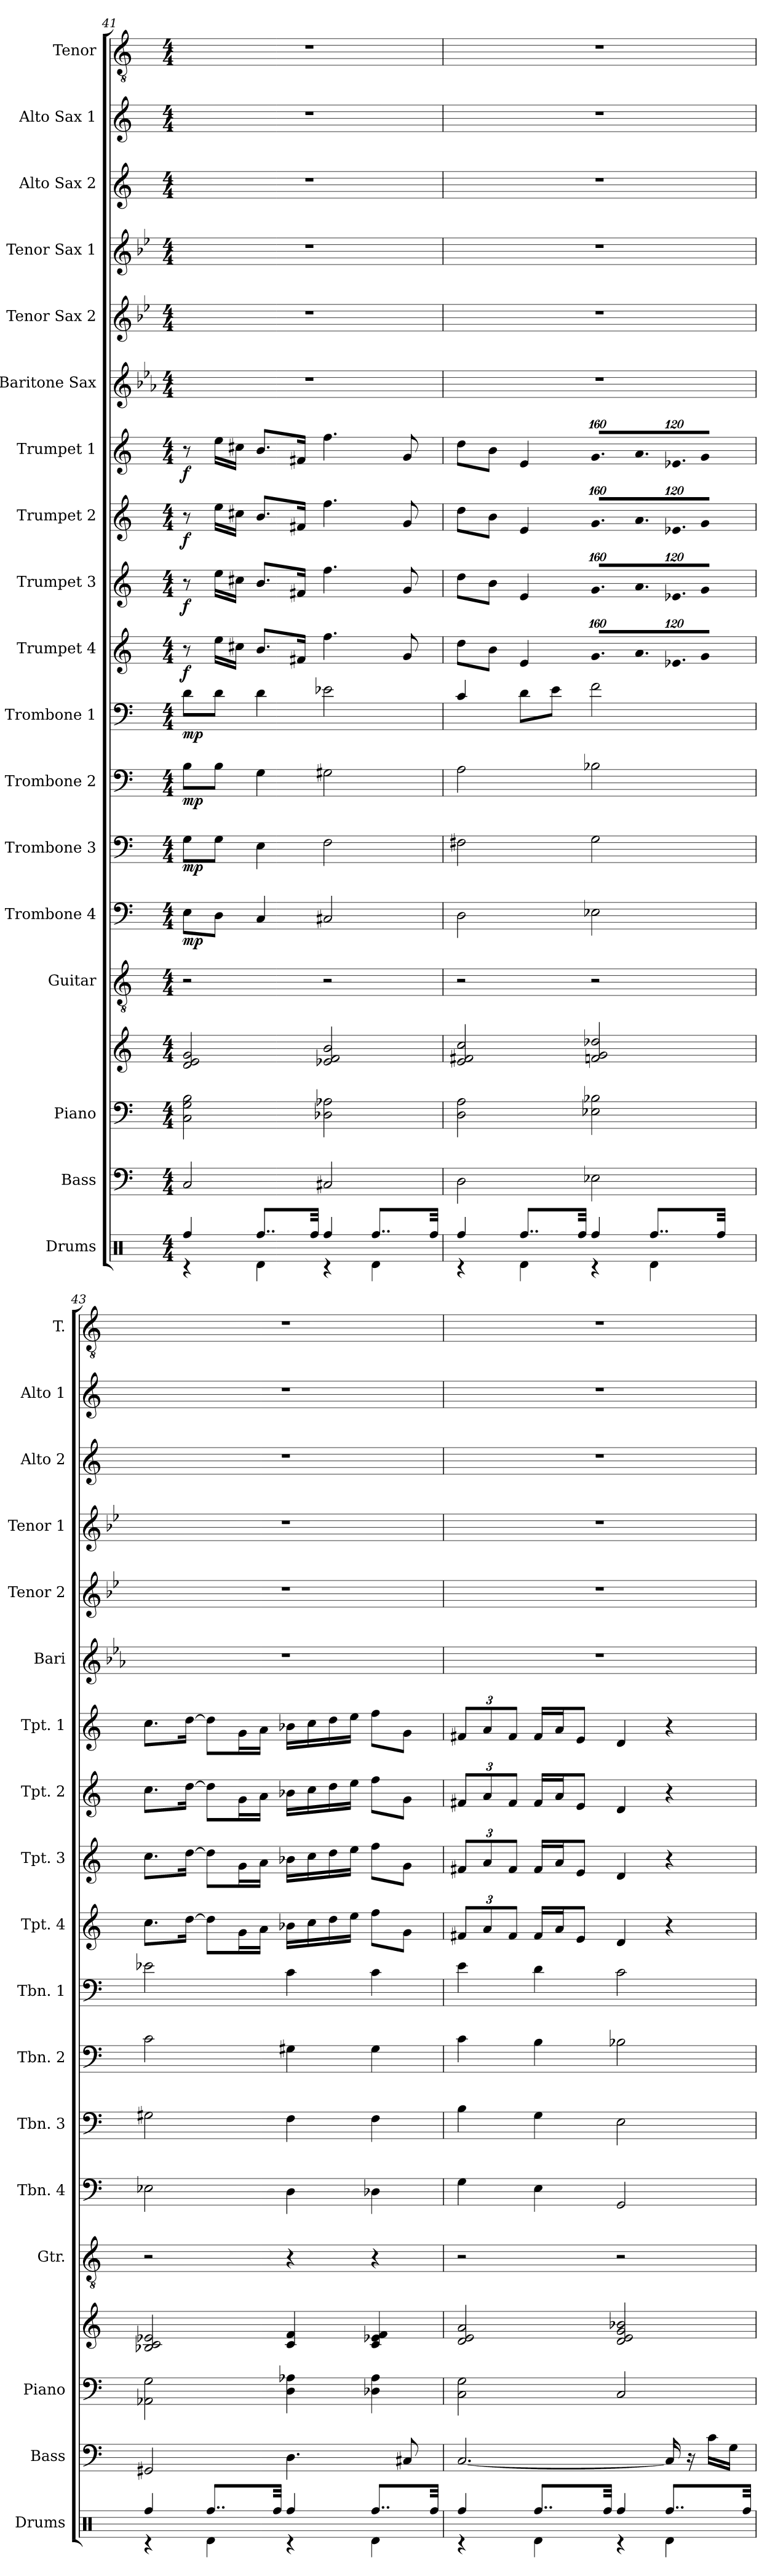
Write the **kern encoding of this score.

**kern	**kern	**kern	**kern	**kern	**kern	**dynam	**kern	**dynam	**kern	**dynam	**kern	**dynam	**kern	**dynam	**kern	**dynam	**kern	**dynam	**kern	**dynam	**kern	**kern	**kern	**kern	**kern	**kern
*part18	*part17	*part16	*part16	*part15	*part14	*part14	*part13	*part13	*part12	*part12	*part11	*part11	*part10	*part10	*part9	*part9	*part8	*part8	*part7	*part7	*part6	*part5	*part4	*part3	*part2	*part1
*staff19	*staff18	*staff17	*staff16	*staff15	*staff14	*staff14	*staff13	*staff13	*staff12	*staff12	*staff11	*staff11	*staff10	*staff10	*staff9	*staff9	*staff8	*staff8	*staff7	*staff7	*staff6	*staff5	*staff4	*staff3	*staff2	*staff1
*I"Drums	*I"Bass	*I"Piano	*	*I"Guitar	*I"Trombone 4	*	*I"Trombone 3	*	*I"Trombone 2	*	*I"Trombone 1	*	*I"Trumpet 4	*	*I"Trumpet 3	*	*I"Trumpet 2	*	*I"Trumpet 1	*	*I"Baritone Sax	*I"Tenor Sax 2	*I"Tenor Sax 1	*I"Alto Sax 2	*I"Alto Sax 1	*I"Tenor
*I'Drums	*I'Bass	*I'Piano	*	*I'Gtr.	*I'Tbn. 4	*	*I'Tbn. 3	*	*I'Tbn. 2	*	*I'Tbn. 1	*	*I'Tpt. 4	*	*I'Tpt. 3	*	*I'Tpt. 2	*	*I'Tpt. 1	*	*I'Bari	*I'Tenor 2	*I'Tenor 1	*I'Alto 2	*I'Alto 1	*I'T.
*clefX	*clefF4	*clefF4	*clefG2	*clefGv2	*clefF4	*	*clefF4	*	*clefF4	*	*clefF4	*	*clefG2	*	*clefG2	*	*clefG2	*	*clefG2	*	*clefG2	*clefG2	*clefG2	*clefG2	*clefG2	*clefGv2
*	*ITrd7c12	*	*	*	*	*	*	*	*	*	*	*	*ITrd1c2	*	*ITrd1c2	*	*ITrd1c2	*	*ITrd1c2	*	*ITrd12c21	*ITrd8c14	*ITrd8c14	*ITrd5c9	*ITrd5c9	*
*k[]	*k[]	*k[]	*k[]	*k[]	*k[]	*	*k[]	*	*k[]	*	*k[]	*	*k[b-e-]	*	*k[b-e-]	*	*k[b-e-]	*	*k[b-e-]	*	*k[b-e-a-]	*k[b-e-]	*k[b-e-]	*k[b-e-a-]	*k[b-e-a-]	*k[]
*M4/4	*M4/4	*M4/4	*M4/4	*M4/4	*M4/4	*	*M4/4	*	*M4/4	*	*M4/4	*	*M4/4	*	*M4/4	*	*M4/4	*	*M4/4	*	*M4/4	*M4/4	*M4/4	*M4/4	*M4/4	*M4/4
=41	=41	=41	=41	=41	=41	=41	=41	=41	=41	=41	=41	=41	=41	=41	=41	=41	=41	=41	=41	=41	=41	=41	=41	=41	=41	=41
*^	*	*	*	*	*	*	*	*	*	*	*	*	*	*	*	*	*	*	*	*	*	*	*	*	*	*
!	!	!	!	!	!	!	!LO:DY:b	!	!LO:DY:b	!	!LO:DY:b	!	!LO:DY:b	!	!LO:DY:b	!	!LO:DY:b	!	!LO:DY:b	!	!LO:DY:b	!	!	!	!	!	!
4Rff/	4r	2CC/	2C\ 2G\ 2B\	2d/ 2e/ 2g/	2r	8E\L	mp	8G\L	mp	8B\L	mp	8d\L	mp	8r	f	8r	f	8r	f	8r	f	1r	1r	1r	1r	1r	1r
.	.	.	.	.	.	8D\J	.	8G\J	.	8B\J	.	8d\J	.	16dd\LL	.	16dd\LL	.	16dd\LL	.	16dd\LL	.	.	.	.	.	.	.
.	.	.	.	.	.	.	.	.	.	.	.	.	.	16bn\JJ	.	16bn\JJ	.	16bn\JJ	.	16bn\JJ	.	.	.	.	.	.	.
8..Rff/L	4Rd\	.	.	.	.	4C/	.	4E\	.	4G\	.	4d\	.	8.a/L	.	8.a/L	.	8.a/L	.	8.a/L	.	.	.	.	.	.	.
.	.	.	.	.	.	.	.	.	.	.	.	.	.	16en/Jk	.	16en/Jk	.	16en/Jk	.	16en/Jk	.	.	.	.	.	.	.
32Rff/Jkk	.	.	.	.	.	.	.	.	.	.	.	.	.	.	.	.	.	.	.	.	.	.	.	.	.	.	.
4Rff/	4r	2CC#X/	2D-X\ 2A-X\	2e-X/ 2f/ 2b/	2r	2C#X/	.	2F\	.	2G#X\	.	2e-X\	.	4.ee-\	.	4.ee-\	.	4.ee-\	.	4.ee-\	.	.	.	.	.	.	.
8..Rff/L	4Rd\	.	.	.	.	.	.	.	.	.	.	.	.	.	.	.	.	.	.	.	.	.	.	.	.	.	.
.	.	.	.	.	.	.	.	.	.	.	.	.	.	8f/	.	8f/	.	8f/	.	8f/	.	.	.	.	.	.	.
32Rff/Jkk	.	.	.	.	.	.	.	.	.	.	.	.	.	.	.	.	.	.	.	.	.	.	.	.	.	.	.
!!LO:PB:g=z
=42	=42	=42	=42	=42	=42	=42	=42	=42	=42	=42	=42	=42	=42	=42	=42	=42	=42	=42	=42	=42	=42	=42	=42	=42	=42	=42	=42
*	*	*	*	*	*	*	*	*	*	*	*	*^	*	*	*	*	*	*	*	*	*	*	*	*	*	*	*
4Rff/	4r	2DD\	2D\ 2A\	2e/ 2f#X/ 2cc/	2r	2D\	.	2F#X\	.	2A\	.	4c/	4ryy	.	8cc\L	.	8cc\L	.	8cc\L	.	8cc\L	.	1r	1r	1r	1r	1r	1r
.	.	.	.	.	.	.	.	.	.	.	.	.	.	.	8a\J	.	8a\J	.	8a\J	.	8a\J	.	.	.	.	.	.	.
8..Rff/L	4Rd\	.	.	.	.	.	.	.	.	.	.	4ryy	8d\L	.	4d/	.	4d/	.	4d/	.	4d/	.	.	.	.	.	.	.
.	.	.	.	.	.	.	.	.	.	.	.	.	8e\J	.	.	.	.	.	.	.	.	.	.	.	.	.	.	.
32Rff/Jkk	.	.	.	.	.	.	.	.	.	.	.	.	.	.	.	.	.	.	.	.	.	.	.	.	.	.	.	.
*	*	*	*	*	*	*	*	*	*	*	*	*	*	*	*Xbrackettup	*	*	*	*	*	*	*	*	*	*	*	*	*
!	!	!	!	!	!	!	!	!	!	!	!	!	!	!	!LO:N:vis=4.	!	!	!	!	!	!	!	!	!	!	!	!	!
*	*	*	*	*	*	*	*	*	*	*	*	*	*	*	*	*	*Xbrackettup	*	*	*	*	*	*	*	*	*	*	*
!	!	!	!	!	!	!	!	!	!	!	!	!	!	!	!	!	!LO:N:vis=4.	!	!	!	!	!	!	!	!	!	!	!
*	*	*	*	*	*	*	*	*	*	*	*	*	*	*	*	*	*	*	*Xbrackettup	*	*	*	*	*	*	*	*	*
!	!	!	!	!	!	!	!	!	!	!	!	!	!	!	!	!	!	!	!LO:N:vis=4.	!	!	!	!	!	!	!	!	!
*	*	*	*	*	*	*	*	*	*	*	*	*	*	*	*	*	*	*	*	*	*Xbrackettup	*	*	*	*	*	*	*
!	!	!	!	!	!	!	!	!	!	!	!	!	!	!	!	!	!	!	!	!	!LO:N:vis=4.	!	!	!	!	!	!	!
4Rff/	4r	2EE-X\	2E-X\ 2B-X\	2fn/ 2g/ 2dd-X/	2r	2E-X\	.	2G\	.	2B-X\	.	2ryy	2f\	.	640%137f/L	.	640%137f/L	.	640%137f/L	.	640%137f/L	.	.	.	.	.	.	.
!	!	!	!	!	!	!	!	!	!	!	!	!	!	!	!LO:N:vis=16.	!	!LO:N:vis=16.	!	!LO:N:vis=16.	!	!LO:N:vis=16.	!	!	!	!	!	!	!
.	.	.	.	.	.	.	.	.	.	.	.	.	.	.	960%103g/L	.	960%103g/L	.	960%103g/L	.	960%103g/L	.	.	.	.	.	.	.
8..Rff/L	4Rd\	.	.	.	.	.	.	.	.	.	.	.	.	.	.	.	.	.	.	.	.	.	.	.	.	.	.	.
!	!	!	!	!	!	!	!	!	!	!	!	!	!	!	!LO:N:vis=16.	!	!LO:N:vis=16.	!	!LO:N:vis=16.	!	!LO:N:vis=16.	!	!	!	!	!	!	!
.	.	.	.	.	.	.	.	.	.	.	.	.	.	.	960%103d-X/	.	960%103d-X/	.	960%103d-X/	.	960%103d-X/	.	.	.	.	.	.	.
!	!	!	!	!	!	!	!	!	!	!	!	!	!	!	!LO:N:vis=16	!	!LO:N:vis=16	!	!LO:N:vis=16	!	!LO:N:vis=16	!	!	!	!	!	!	!
.	.	.	.	.	.	.	.	.	.	.	.	.	.	.	1920%137f/JJ	.	1920%137f/JJ	.	1920%137f/JJ	.	1920%137f/JJ	.	.	.	.	.	.	.
32Rff/Jkk	.	.	.	.	.	.	.	.	.	.	.	.	.	.	.	.	.	.	.	.	.	.	.	.	.	.	.	.
*	*	*	*	*	*	*	*	*	*	*	*	*v	*v	*	*	*	*	*	*	*	*	*	*	*	*	*	*	*
=43	=43	=43	=43	=43	=43	=43	=43	=43	=43	=43	=43	=43	=43	=43	=43	=43	=43	=43	=43	=43	=43	=43	=43	=43	=43	=43	=43
4Rff/	4r	2GGG#X/	2AA-X\ 2G\	2B-X/ 2c/ 2e-X/	2r	2E-X\	.	2G#X\	.	2c\	.	2e-X\	.	8.b-\L	.	8.b-\L	.	8.b-\L	.	8.b-\L	.	1r	1r	1r	1r	1r	1r
.	.	.	.	.	.	.	.	.	.	.	.	.	.	[16cc\Jk	.	[16cc\Jk	.	[16cc\Jk	.	[16cc\Jk	.	.	.	.	.	.	.
8..Rff/L	4Rd\	.	.	.	.	.	.	.	.	.	.	.	.	8cc\L]	.	8cc\L]	.	8cc\L]	.	8cc\L]	.	.	.	.	.	.	.
.	.	.	.	.	.	.	.	.	.	.	.	.	.	16f\L	.	16f\L	.	16f\L	.	16f\L	.	.	.	.	.	.	.
.	.	.	.	.	.	.	.	.	.	.	.	.	.	16g\JJ	.	16g\JJ	.	16g\JJ	.	16g\JJ	.	.	.	.	.	.	.
32Rff/Jkk	.	.	.	.	.	.	.	.	.	.	.	.	.	.	.	.	.	.	.	.	.	.	.	.	.	.	.
4Rff/	4r	4.DD\	4D\ 4A-X\	4c/ 4f/	4r	4D\	.	4F\	.	4G#X\	.	4c\	.	16a-X\LL	.	16a-X\LL	.	16a-X\LL	.	16a-X\LL	.	.	.	.	.	.	.
.	.	.	.	.	.	.	.	.	.	.	.	.	.	16b-\	.	16b-\	.	16b-\	.	16b-\	.	.	.	.	.	.	.
.	.	.	.	.	.	.	.	.	.	.	.	.	.	16cc\	.	16cc\	.	16cc\	.	16cc\	.	.	.	.	.	.	.
.	.	.	.	.	.	.	.	.	.	.	.	.	.	16dd\JJ	.	16dd\JJ	.	16dd\JJ	.	16dd\JJ	.	.	.	.	.	.	.
8..Rff/L	4Rd\	.	4D-X\ 4A-\	4c/ 4e-X/ 4f/	4r	4D-X\	.	4F\	.	4G#\	.	4c\	.	8ee-\L	.	8ee-\L	.	8ee-\L	.	8ee-\L	.	.	.	.	.	.	.
.	.	8CC#X/	.	.	.	.	.	.	.	.	.	.	.	8f\J	.	8f\J	.	8f\J	.	8f\J	.	.	.	.	.	.	.
32Rff/Jkk	.	.	.	.	.	.	.	.	.	.	.	.	.	.	.	.	.	.	.	.	.	.	.	.	.	.	.
=44	=44	=44	=44	=44	=44	=44	=44	=44	=44	=44	=44	=44	=44	=44	=44	=44	=44	=44	=44	=44	=44	=44	=44	=44	=44	=44	=44
4Rff/	4r	[2.CC/	2C\ 2G\	2d/ 2e/ 2a/	2r	4G\	.	4B\	.	4c\	.	4e\	.	12en/L	.	12en/L	.	12en/L	.	12en/L	.	1r	1r	1r	1r	1r	1r
.	.	.	.	.	.	.	.	.	.	.	.	.	.	12g/	.	12g/	.	12g/	.	12g/	.	.	.	.	.	.	.
.	.	.	.	.	.	.	.	.	.	.	.	.	.	12e/J	.	12e/J	.	12e/J	.	12e/J	.	.	.	.	.	.	.
8..Rff/L	4Rd\	.	.	.	.	4E\	.	4G\	.	4B\	.	4d\	.	16e/LL	.	16e/LL	.	16e/LL	.	16e/LL	.	.	.	.	.	.	.
.	.	.	.	.	.	.	.	.	.	.	.	.	.	16g/J	.	16g/J	.	16g/J	.	16g/J	.	.	.	.	.	.	.
.	.	.	.	.	.	.	.	.	.	.	.	.	.	8d/J	.	8d/J	.	8d/J	.	8d/J	.	.	.	.	.	.	.
32Rff/Jkk	.	.	.	.	.	.	.	.	.	.	.	.	.	.	.	.	.	.	.	.	.	.	.	.	.	.	.
4Rff/	4r	.	2C/	2d/ 2e/ 2g/ 2b-X/	2r	2GG/	.	2E\	.	2B-X\	.	2c\	.	4c/	.	4c/	.	4c/	.	4c/	.	.	.	.	.	.	.
8..Rff/L	4Rd\	16CC/]	.	.	.	.	.	.	.	.	.	.	.	4r	.	4r	.	4r	.	4r	.	.	.	.	.	.	.
.	.	16r	.	.	.	.	.	.	.	.	.	.	.	.	.	.	.	.	.	.	.	.	.	.	.	.	.
.	.	16C\LL	.	.	.	.	.	.	.	.	.	.	.	.	.	.	.	.	.	.	.	.	.	.	.	.	.
.	.	16GG\JJ	.	.	.	.	.	.	.	.	.	.	.	.	.	.	.	.	.	.	.	.	.	.	.	.	.
32Rff/Jkk	.	.	.	.	.	.	.	.	.	.	.	.	.	.	.	.	.	.	.	.	.	.	.	.	.	.	.
*v	*v	*	*	*	*	*	*	*	*	*	*	*	*	*	*	*	*	*	*	*	*	*	*	*	*	*	*
=	=	=	=	=	=	=	=	=	=	=	=	=	=	=	=	=	=	=	=	=	=	=	=	=	=	=
*-	*-	*-	*-	*-	*-	*-	*-	*-	*-	*-	*-	*-	*-	*-	*-	*-	*-	*-	*-	*-	*-	*-	*-	*-	*-	*-
